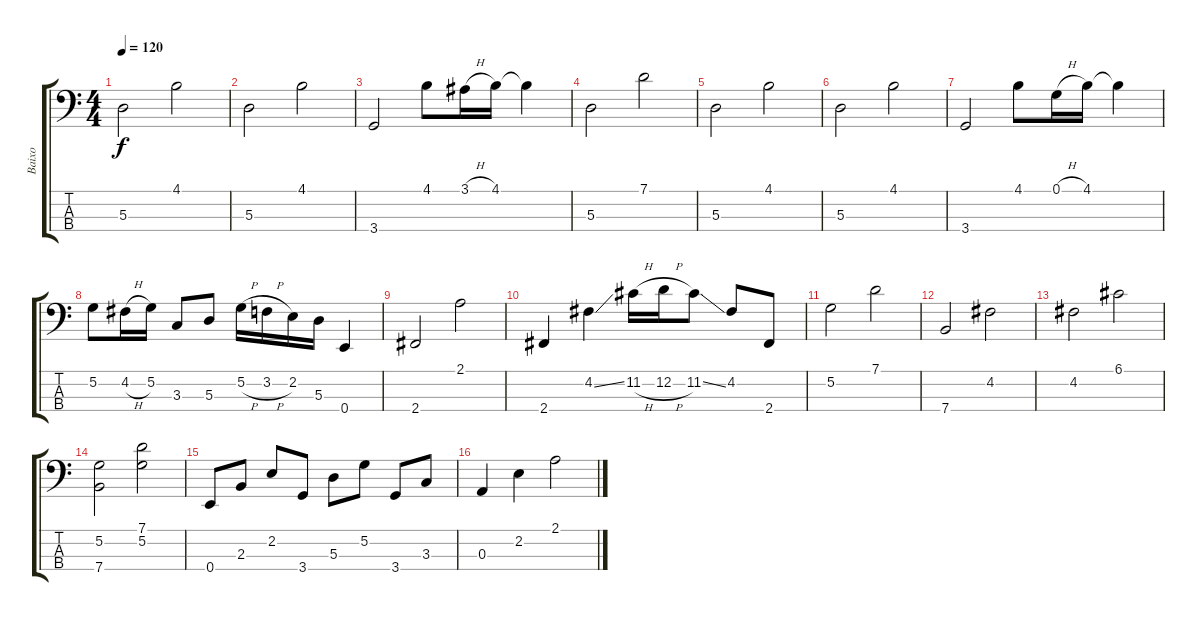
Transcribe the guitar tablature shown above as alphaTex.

\track ("Baixo" "Baixo") {instrument fretlessbass}
\staff {score tabs}
\tuning (G2 D2 A1 E1) {hide}
\ts (4 4)
\tempo 120
\clef f4
\ks c
5.3.2{dy f instrument fretlessbass} 4.1.2 |
5.3.2 4.1.2 |
3.4.2 4.1.8 3.1{h}.16 4.1.16 4.1{t}.4 |
5.3.2 7.1.2 |
5.3.2 4.1.2 |
5.3.2 4.1.2 |
3.4.2 4.1.8 0.1{h}.16 4.1.16 4.1{t}.4 |
5.2.8 4.2{h}.16 5.2.16 3.3.8 5.3.8 5.2{h}.16 3.2{h}.16 2.2.16 5.3.16 0.4.4 |
2.4.2 2.1.2 |
2.4.4 4.2{ss}.4 11.2{h}.16 12.2{h}.16 11.2{ss}.8 4.2.8 2.4.8 |
5.2.2 7.1.2 |
7.4.2 4.2.2 |
4.2.2 6.1.2 |
(5.2 7.4).2 (7.1 5.2).2 |
0.4.8 2.3.8 2.2.8 3.4.8 5.3.8 5.2.8 3.4.8 3.3.8 |
0.3.4 2.2.4 2.1.2
